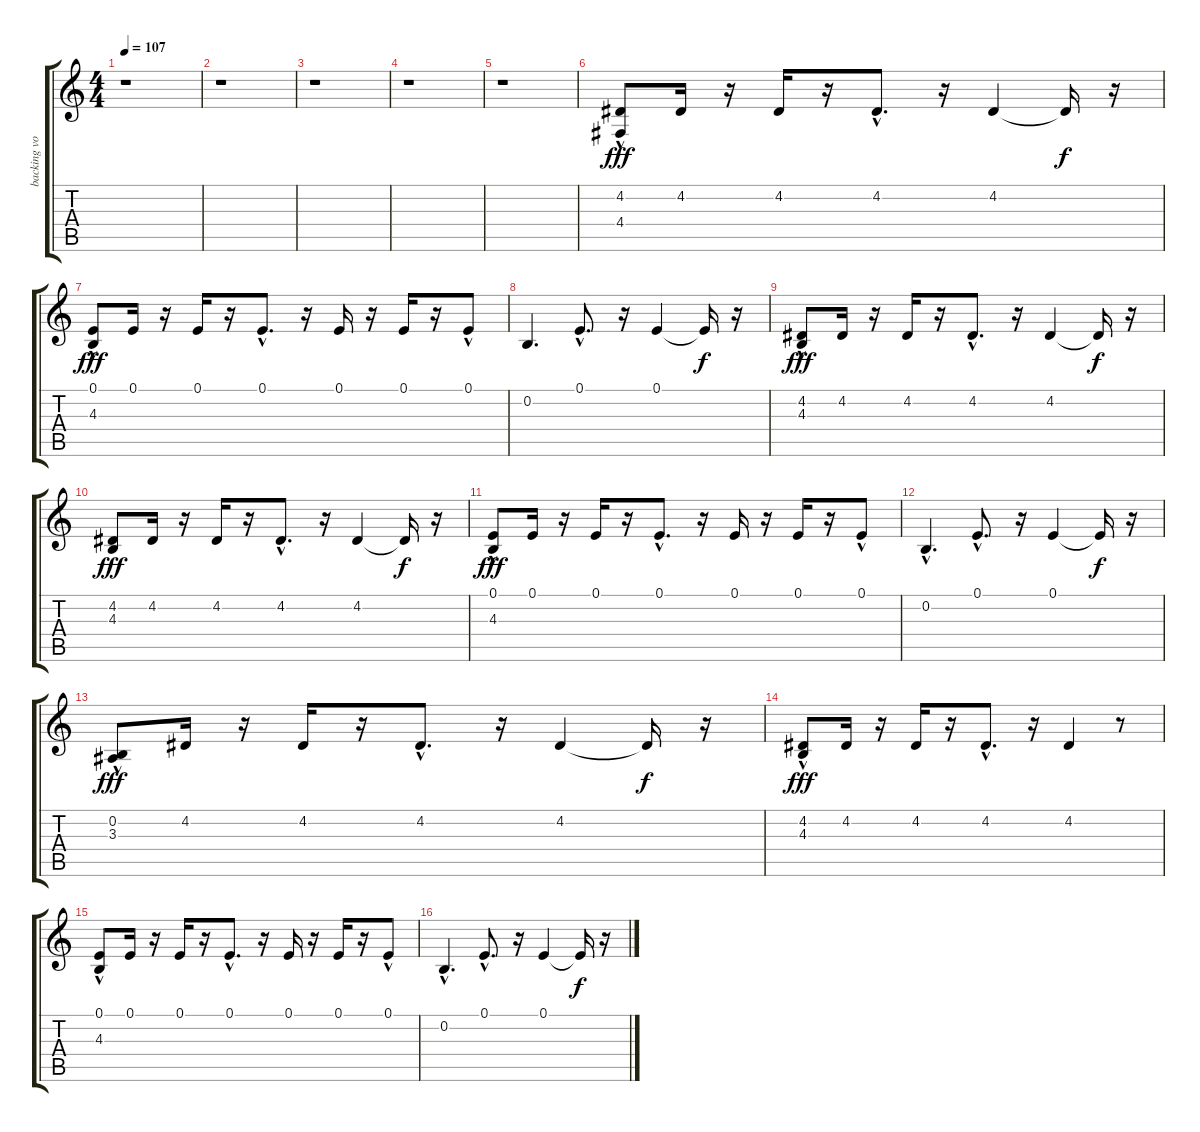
\track ("backing vocals" "backing vo") {instrument acousticgrandpiano}
\staff {score tabs}
\tuning (E4 B3 G3 D3 A2 E2) {hide}
\ts (4 4)
\tempo 107
\clef g2
\ks c
r.1{dy fff} |
r.1 |
r.1 |
r.1 |
r.1 |
(4.2 4.4{hac}).8{instrument voiceoohs} 4.2.16 r.16 4.2.16 r.16 4.2{hac}.8{d} r.16 4.2.4 4.2{t}.16{dy f} r.16 |
(0.1 4.3{hac}).8{dy fff} 0.1.16 r.16 0.1.16 r.16 0.1{hac}.8{d} r.16 0.1.16 r.16 0.1.16 r.16 0.1{hac}.8 |
0.2.4{d} 0.1{hac}.8{d} r.16 0.1.4 0.1{t}.16{dy f} r.16 |
(4.2 4.3{hac}).8{dy fff} 4.2.16 r.16 4.2.16 r.16 4.2{hac}.8{d} r.16 4.2.4 4.2{t}.16{dy f} r.16 |
(4.2 4.3).8{dy fff} 4.2.16 r.16 4.2.16 r.16 4.2{hac}.8{d} r.16 4.2.4 4.2{t}.16{dy f} r.16 |
(0.1 4.3{hac}).8{dy fff} 0.1.16 r.16 0.1.16 r.16 0.1{hac}.8{d} r.16 0.1.16 r.16 0.1.16 r.16 0.1{hac}.8 |
0.2{hac}.4{d} 0.1{hac}.8{d} r.16 0.1.4 0.1{t}.16{dy f} r.16 |
(0.2{hac} 3.3).8{dy fff} 4.2.16 r.16 4.2.16 r.16 4.2{hac}.8{d} r.16 4.2.4 4.2{t}.16{dy f} r.16 |
(4.2 4.3{hac}).8{dy fff} 4.2.16 r.16 4.2.16 r.16 4.2{hac}.8{d} r.16 4.2.4 r.8 |
(0.1 4.3{hac}).8 0.1.16 r.16 0.1.16 r.16 0.1{hac}.8{d} r.16 0.1.16 r.16 0.1.16 r.16 0.1{hac}.8 |
0.2{hac}.4{d} 0.1{hac}.8{d} r.16 0.1.4 0.1{t}.16{dy f} r.16
